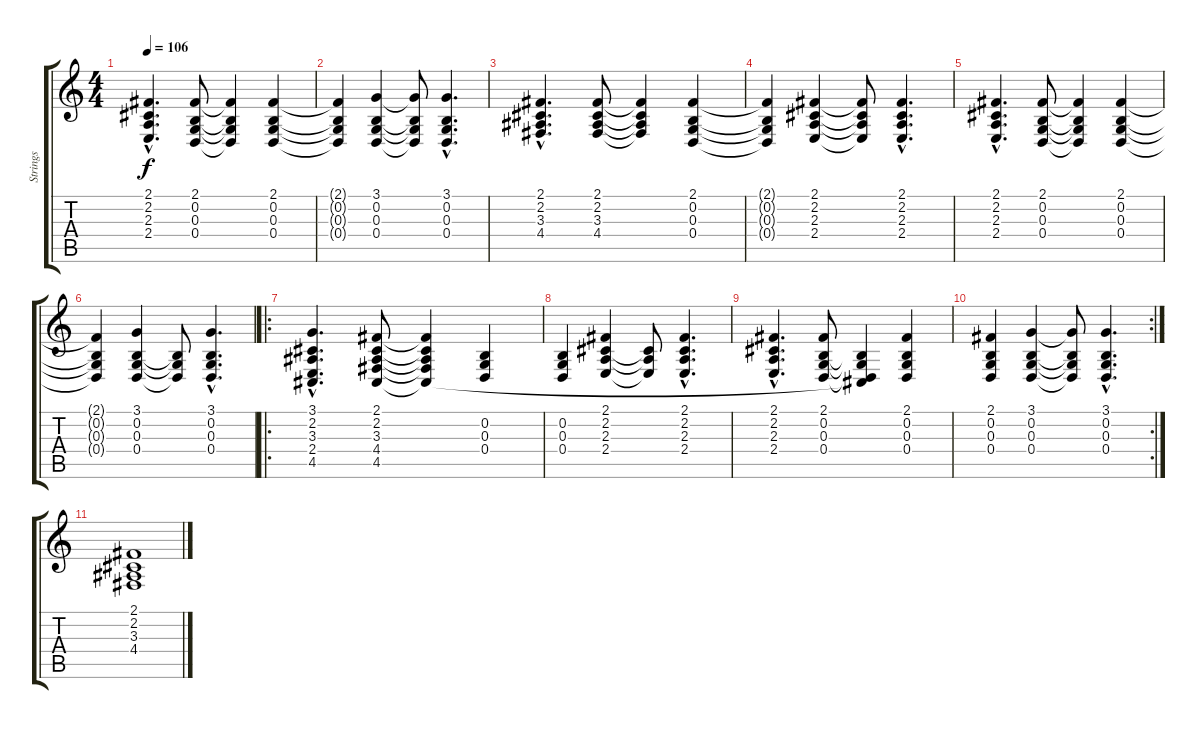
\track ("Strings" "Strings") {instrument synthstrings2}
\staff {score tabs}
\tuning (E4 B3 G3 D3 A2 E2) {hide}
\ts (4 4)
\tempo 106
\clef g2
\ks c
(2.1{hac} 2.2{hac} 2.3{hac} 2.4{hac}).4{d dy f} (2.1 0.2 0.3 0.4).8 (2.1{t} 0.2{t} 0.3{t} 0.4{t}).4 (2.1 0.2 0.3 0.4).4 |
(2.1{t} 0.2{t} 0.3{t} 0.4{t}).4 (3.1 0.2 0.3 0.4).4 (3.1{t} 0.2{t} 0.3{t} 0.4{t}).8 (3.1{hac} 0.2{hac} 0.3{hac} 0.4{hac}).4{d} |
(2.1{hac} 2.2{hac} 3.3{hac} 4.4{hac}).4{d} (2.1 2.2 3.3 4.4).8 (2.1{t} 2.2{t} 3.3{t} 4.4{t}).4 (2.1 0.2 0.3 0.4).4 |
(2.1{t} 0.2{t} 0.3{t} 0.4{t}).4 (2.1 2.2 2.3 2.4).4 (2.1{t} 2.2{t} 2.3{t} 2.4{t}).8 (2.1{hac} 2.2{hac} 2.3{hac} 2.4{hac}).4{d} |
(2.1{hac} 2.2{hac} 2.3{hac} 2.4{hac}).4{d} (2.1 0.2 0.3 0.4).8 (2.1{t} 0.2{t} 0.3{t} 0.4{t}).4 (2.1 0.2 0.3 0.4).4 |
(2.1{t} 0.2{t} 0.3{t} 0.4{t}).4 (3.1 0.2 0.3 0.4).4 (0.2{t} 0.3{t} 0.4{t}).8 (3.1{hac} 0.2{hac} 0.3{hac} 0.4{hac}).4{d} |
\ro
(3.1{hac} 2.2{hac} 3.3{hac} 2.4{hac} 4.5{hac}).4{d} (2.1 2.2 3.3 4.4 4.5).8 (2.1{t} 2.2{t} 3.3{t} 4.4{t} 4.5{t}).4 (0.2 0.3 0.4).4 |
(0.2 0.3 0.4).4 (2.1 2.2 2.3 2.4).4 (2.2{t} 2.3{t} 2.4{t}).8 (2.1{hac} 2.2{hac} 2.3{hac} 2.4{hac}).4{d} |
(2.1{hac} 2.2{hac} 2.3{hac} 2.4{hac}).4{d} (2.1 0.2 0.3 0.4).8 (0.2{t} 0.3{t} 0.4{t} 4.5{t}).4 (2.1 0.2 0.3 0.4).4 |
\rc 2
(2.1 0.2 0.3 0.4).4 (3.1 0.2 0.3 0.4).4 (3.1{t} 0.2{t} 0.3{t} 0.4{t}).8 (3.1{hac} 0.2{hac} 0.3{hac} 0.4{hac}).4{d} |
(2.1 2.2 3.3 4.4).1
